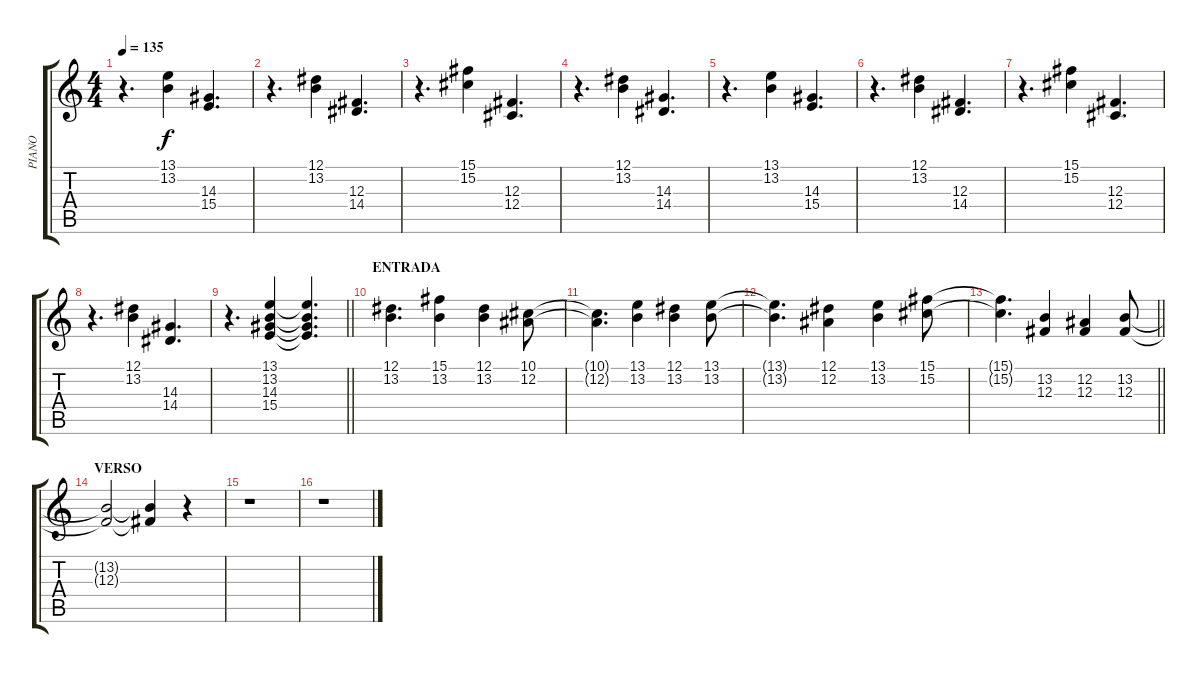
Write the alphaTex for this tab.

\track ("PIANO" "PIANO") {instrument brightacousticpiano}
\staff {score tabs}
\tuning (Eb4 Bb3 Gb3 Db3 Ab2 Eb2) {hide}
\ts (4 4)
\tempo 135
\clef g2
\ks c
r.4{d dy f} (13.1 13.2).4 (14.3 15.4).4{d} |
r.4{d} (12.1 13.2).4 (12.3 14.4).4{d} |
r.4{d} (15.1 15.2).4 (12.3 12.4).4{d} |
r.4{d} (12.1 13.2).4 (14.3 14.4).4{d} |
r.4{d} (13.1 13.2).4 (14.3 15.4).4{d} |
r.4{d} (12.1 13.2).4 (12.3 14.4).4{d} |
r.4{d} (15.1 15.2).4 (12.3 12.4).4{d} |
r.4{d} (12.1 13.2).4 (14.3 14.4).4{d} |
\barLineRight lightlight
r.4{d} (13.1 13.2 14.3 15.4).4 (13.1{t} 13.2{t} 14.3{t} 15.4{t}).4{d} |
\section ("" "ENTRADA")
(12.1 13.2).4{d} (15.1 13.2).4 (12.1 13.2).4 (10.1 12.2).8 |
(10.1{t} 12.2{t}).4{d} (13.1 13.2).4 (12.1 13.2).4 (13.1 13.2).8 |
(13.1{t} 13.2{t}).4{d} (12.1 12.2).4 (13.1 13.2).4 (15.1 15.2).8 |
\barLineRight lightlight
(15.1{t} 15.2{t}).4{d} (13.2 12.3).4 (12.2 12.3).4 (13.2 12.3).8 |
\section ("" "VERSO")
(13.2{t} 12.3{t}).2 (13.2{t} 12.3{t}).4 r.4 |
r.1 |
r.1
